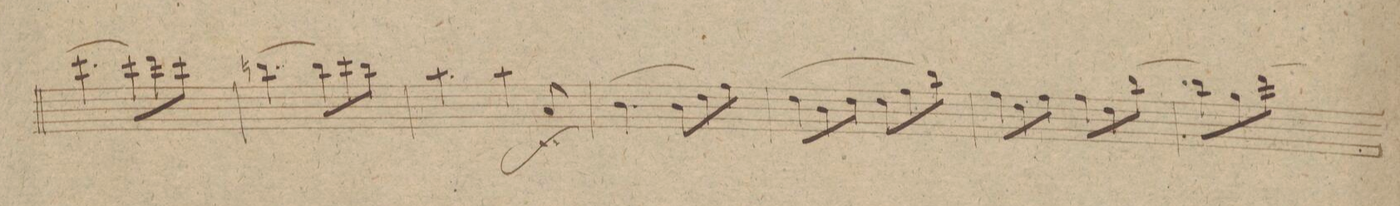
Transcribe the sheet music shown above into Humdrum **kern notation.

**kern	**dynam
*I"Violino	*
*clefG2	*
*k[]	*
*M6/8	*
[4.ccc\	.
8ccc\L]	.
8ddd\	.
8ccc\J	.
=43	=43
[4.bbn\	.
8bb\L]	.
8ccc\	.
8bb\J	.
=44	=44
4.aa\	.
4aa\	.
8a/	f
=45	=45
(4.b\	.
8b\L	.
8dd\	.
8ff\J)	.
=46	=46
(8dd\L	.
8b\	.
8dd\J	.
8dd\L	.
8ff\	.
8bb\J)	.
=47	=47
8ff\L	.
8dd\	.
8ff\J	.
8ff\L	.
8dd\	.
[8bb\J	.
=48	=48
8bb\L]	.
8gg\	.
[8ddd\J	.
*-	*-
